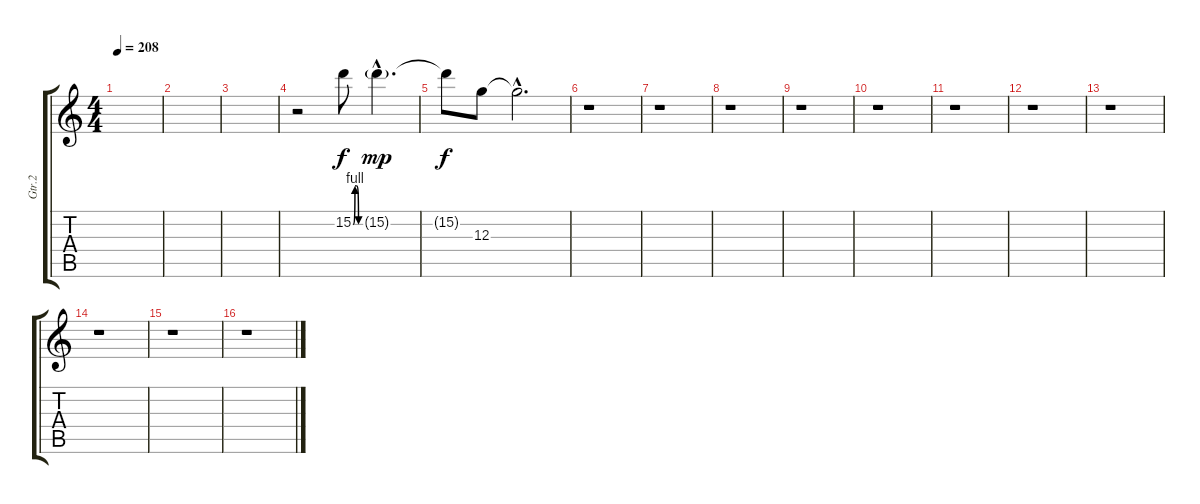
\track ("Gtr.2" "Gtr.2") {instrument distortionguitar}
\staff {score tabs}
\tuning (E4 B3 G3 D3 A2 E2) {hide}
\ts (4 4)
\tempo 208
\clef g2
\ks c
|
|
|
r.2 15.2{be (custom 0 0 15 4 30 4 45 0 60 0)}.8 15.2{g hac}.4{d dy mp} |
15.2{t}.8{dy f} 12.3.8 12.3{hac t}.2{d} |
r.1 |
r.1 |
r.1 |
r.1 |
r.1 |
r.1 |
r.1 |
r.1 |
r.1 |
r.1 |
r.1
